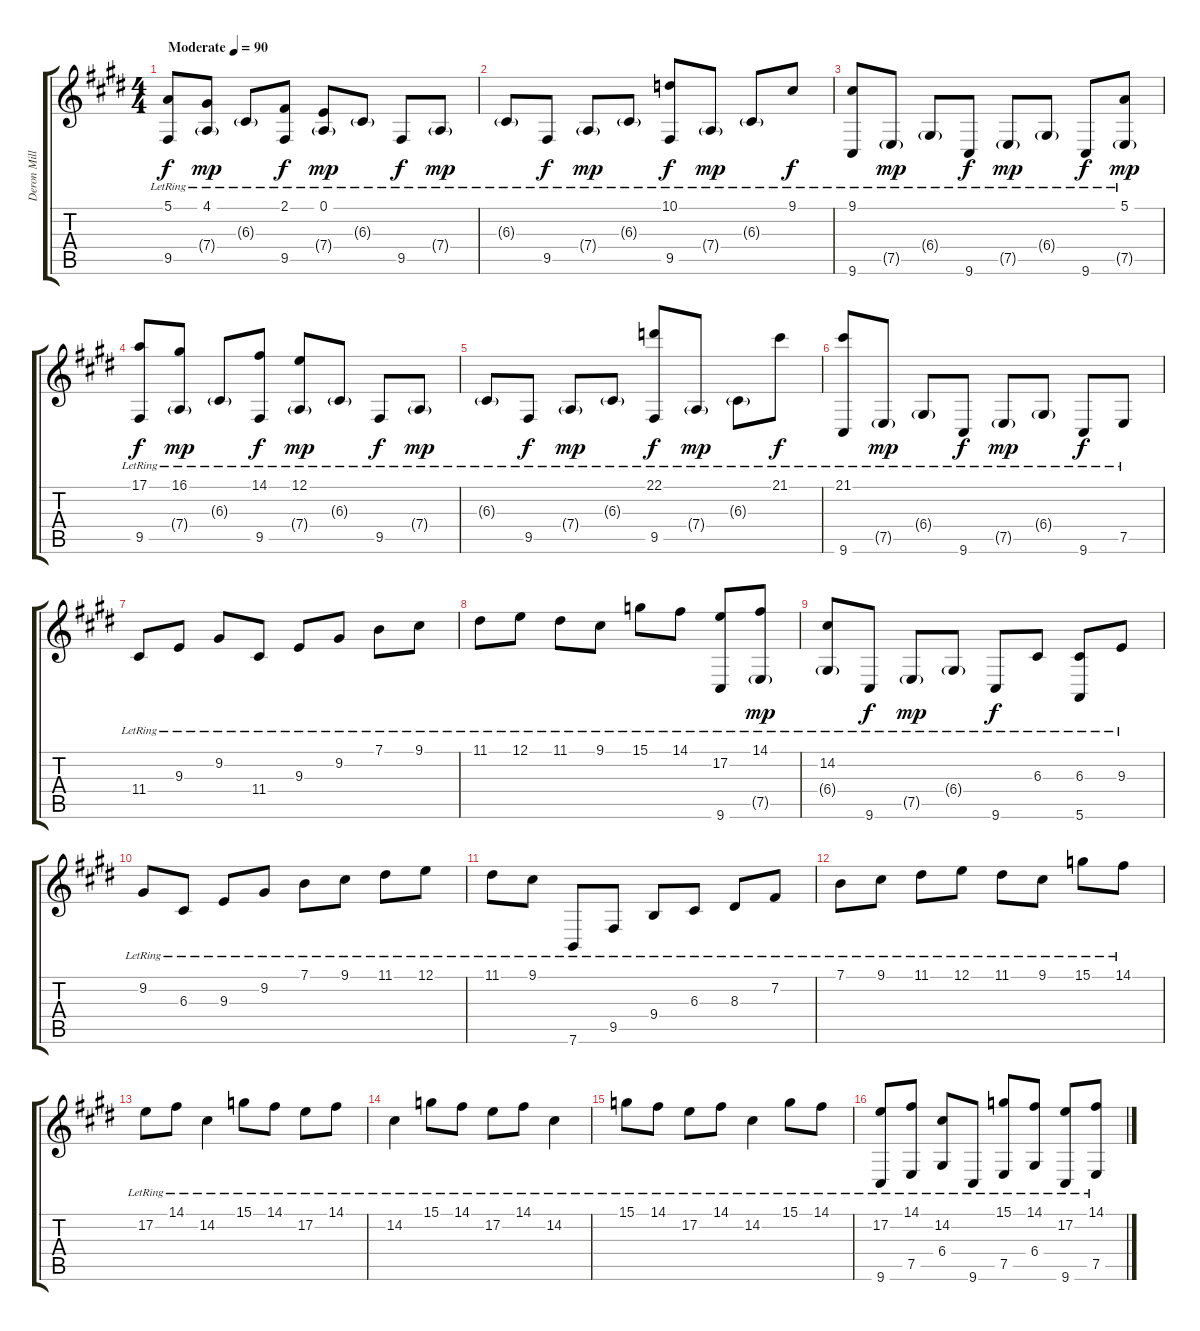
\track ("Deron Miller [Piano]" "Deron Mill") {instrument brightacousticpiano}
\staff {score tabs}
\tuning (E4 B3 G3 D3 A2 E2) {hide}
\ts (4 4)
\tempo (90 "Moderate")
\clef g2
\ks e
(5.1{lr} 9.5{lr}).8{dy f instrument brightacousticpiano} (4.1{lr} 7.4{g lr}).8{dy mp} 6.3{g lr}.8 (2.1{lr} 9.5{lr}).8{dy f} (0.1{lr} 7.4{g lr}).8{dy mp} 6.3{g lr}.8 9.5{lr}.8{dy f} 7.4{g lr}.8{dy mp} |
6.3{g lr}.8 9.5{lr}.8{dy f} 7.4{g lr}.8{dy mp} 6.3{g lr}.8 (10.1{lr} 9.5{lr}).8{dy f} 7.4{g lr}.8{dy mp} 6.3{g lr}.8 9.1{lr}.8{dy f} |
(9.1{lr} 9.6{lr}).8 7.5{g lr}.8{dy mp} 6.4{g lr}.8 9.6{lr}.8{dy f} 7.5{g lr}.8{dy mp} 6.4{g lr}.8 9.6{lr}.8{dy f} (5.1{lr} 7.5{g lr}).8{dy mp} |
(17.1{lr} 9.5{lr}).8{dy f} (16.1{lr} 7.4{g lr}).8{dy mp} 6.3{g lr}.8 (14.1{lr} 9.5{lr}).8{dy f} (12.1{lr} 7.4{g lr}).8{dy mp} 6.3{g lr}.8 9.5{lr}.8{dy f} 7.4{g lr}.8{dy mp} |
6.3{g lr}.8 9.5{lr}.8{dy f} 7.4{g lr}.8{dy mp} 6.3{g lr}.8 (22.1{lr} 9.5{lr}).8{dy f} 7.4{g lr}.8{dy mp} 6.3{g lr}.8 21.1{lr}.8{dy f} |
(21.1{lr} 9.6{lr}).8 7.5{g lr}.8{dy mp} 6.4{g lr}.8 9.6{lr}.8{dy f} 7.5{g lr}.8{dy mp} 6.4{g lr}.8 9.6{lr}.8{dy f} 7.5{lr}.8 |
11.4{lr}.8 9.3{lr}.8 9.2{lr}.8 11.4{lr}.8 9.3{lr}.8 9.2{lr}.8 7.1{lr}.8 9.1{lr}.8 |
11.1{lr}.8 12.1{lr}.8 11.1{lr}.8 9.1{lr}.8 15.1{lr}.8 14.1{lr}.8 (17.2{lr} 9.6{lr}).8 (14.1{lr} 7.5{g lr}).8{dy mp} |
(14.2{lr} 6.4{g lr}).8 9.6{lr}.8{dy f} 7.5{g lr}.8{dy mp} 6.4{g lr}.8 9.6{lr}.8{dy f} 6.3{lr}.8 (6.3{lr} 5.6{lr}).8 9.3{lr}.8 |
9.2{lr}.8 6.3{lr}.8 9.3{lr}.8 9.2{lr}.8 7.1{lr}.8 9.1{lr}.8 11.1{lr}.8 12.1{lr}.8 |
11.1{lr}.8 9.1{lr}.8 7.6{lr}.8 9.5{lr}.8 9.4{lr}.8 6.3{lr}.8 8.3{lr}.8 7.2{lr}.8 |
7.1{lr}.8 9.1{lr}.8 11.1{lr}.8 12.1{lr}.8 11.1{lr}.8 9.1{lr}.8 15.1{lr}.8 14.1{lr}.8 |
17.2{lr}.8 14.1{lr}.8 14.2{lr}.4 15.1{lr}.8 14.1{lr}.8 17.2{lr}.8 14.1{lr}.8 |
14.2{lr}.4 15.1{lr}.8 14.1{lr}.8 17.2{lr}.8 14.1{lr}.8 14.2{lr}.4 |
15.1{lr}.8 14.1{lr}.8 17.2{lr}.8 14.1{lr}.8 14.2{lr}.4 15.1{lr}.8 14.1{lr}.8 |
(17.2{lr} 9.6{lr}).8 (14.1{lr} 7.5{lr}).8 (14.2{lr} 6.4{lr}).8 9.6{lr}.8 (15.1{lr} 7.5{lr}).8 (14.1{lr} 6.4{lr}).8 (17.2{lr} 9.6{lr}).8 (14.1{lr} 7.5{lr}).8
